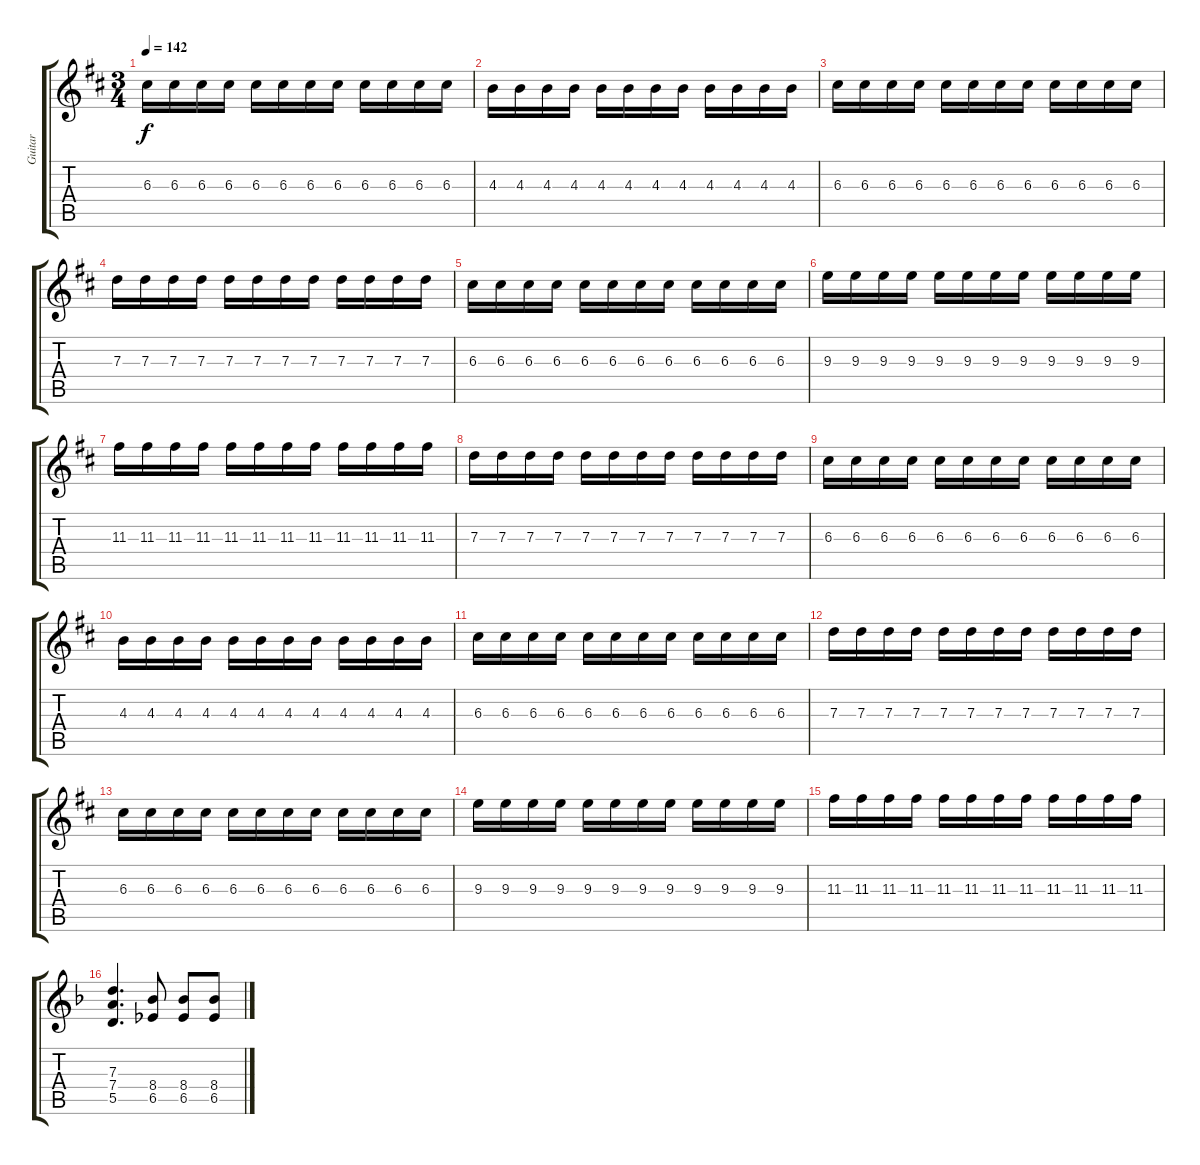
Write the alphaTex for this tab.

\track ("Guitar" "Guitar") {instrument distortionguitar}
\staff {score tabs}
\tuning (E4 B3 G3 D3 A2 E2) {hide}
\ts (3 4)
\tempo 142
\clef g2
\ks d
6.3.16{dy f} 6.3.16 6.3.16 6.3.16 6.3.16 6.3.16 6.3.16 6.3.16 6.3.16 6.3.16 6.3.16 6.3.16 |
4.3.16 4.3.16 4.3.16 4.3.16 4.3.16 4.3.16 4.3.16 4.3.16 4.3.16 4.3.16 4.3.16 4.3.16 |
6.3.16 6.3.16 6.3.16 6.3.16 6.3.16 6.3.16 6.3.16 6.3.16 6.3.16 6.3.16 6.3.16 6.3.16 |
7.3.16 7.3.16 7.3.16 7.3.16 7.3.16 7.3.16 7.3.16 7.3.16 7.3.16 7.3.16 7.3.16 7.3.16 |
6.3.16 6.3.16 6.3.16 6.3.16 6.3.16 6.3.16 6.3.16 6.3.16 6.3.16 6.3.16 6.3.16 6.3.16 |
9.3.16 9.3.16 9.3.16 9.3.16 9.3.16 9.3.16 9.3.16 9.3.16 9.3.16 9.3.16 9.3.16 9.3.16 |
11.3.16 11.3.16 11.3.16 11.3.16 11.3.16 11.3.16 11.3.16 11.3.16 11.3.16 11.3.16 11.3.16 11.3.16 |
7.3.16 7.3.16 7.3.16 7.3.16 7.3.16 7.3.16 7.3.16 7.3.16 7.3.16 7.3.16 7.3.16 7.3.16 |
6.3.16 6.3.16 6.3.16 6.3.16 6.3.16 6.3.16 6.3.16 6.3.16 6.3.16 6.3.16 6.3.16 6.3.16 |
4.3.16 4.3.16 4.3.16 4.3.16 4.3.16 4.3.16 4.3.16 4.3.16 4.3.16 4.3.16 4.3.16 4.3.16 |
6.3.16 6.3.16 6.3.16 6.3.16 6.3.16 6.3.16 6.3.16 6.3.16 6.3.16 6.3.16 6.3.16 6.3.16 |
7.3.16 7.3.16 7.3.16 7.3.16 7.3.16 7.3.16 7.3.16 7.3.16 7.3.16 7.3.16 7.3.16 7.3.16 |
6.3.16 6.3.16 6.3.16 6.3.16 6.3.16 6.3.16 6.3.16 6.3.16 6.3.16 6.3.16 6.3.16 6.3.16 |
9.3.16 9.3.16 9.3.16 9.3.16 9.3.16 9.3.16 9.3.16 9.3.16 9.3.16 9.3.16 9.3.16 9.3.16 |
11.3.16 11.3.16 11.3.16 11.3.16 11.3.16 11.3.16 11.3.16 11.3.16 11.3.16 11.3.16 11.3.16 11.3.16 |
\ks dminor
(7.3 7.4 5.5).4{d} (8.4 6.5).8 (8.4 6.5).8 (8.4 6.5).8
